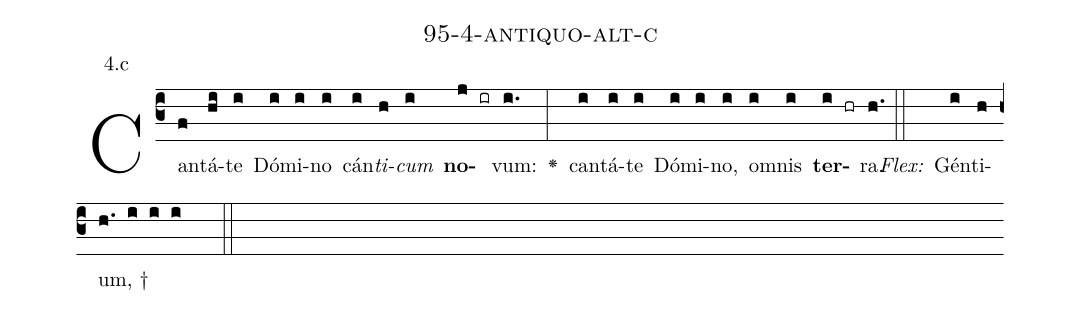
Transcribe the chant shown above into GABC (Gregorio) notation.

name: 95-4-antiquo-alt-c;
annotation: 4.c;
%%
(c3)Can(f)tá(hi)te(i) Dó(i)mi(i)no(i) cán(i)<i>ti</i>(h)<i>cum</i>(i) <b>no</b>(j ir)vum:(i.) <v>\greheightstar</v>(:) can(i)tá(i)te(i) Dó(i)mi(i)no,(i) om(i)nis(i) <b>ter</b>(i hr)ra.(h.) (::)
<i>Flex:</i>()  Gén(i)ti(h)um, †(h. i i i  ::)

%E(i) u(i) o(i) u(i) a(i) e.(h.) (::)
